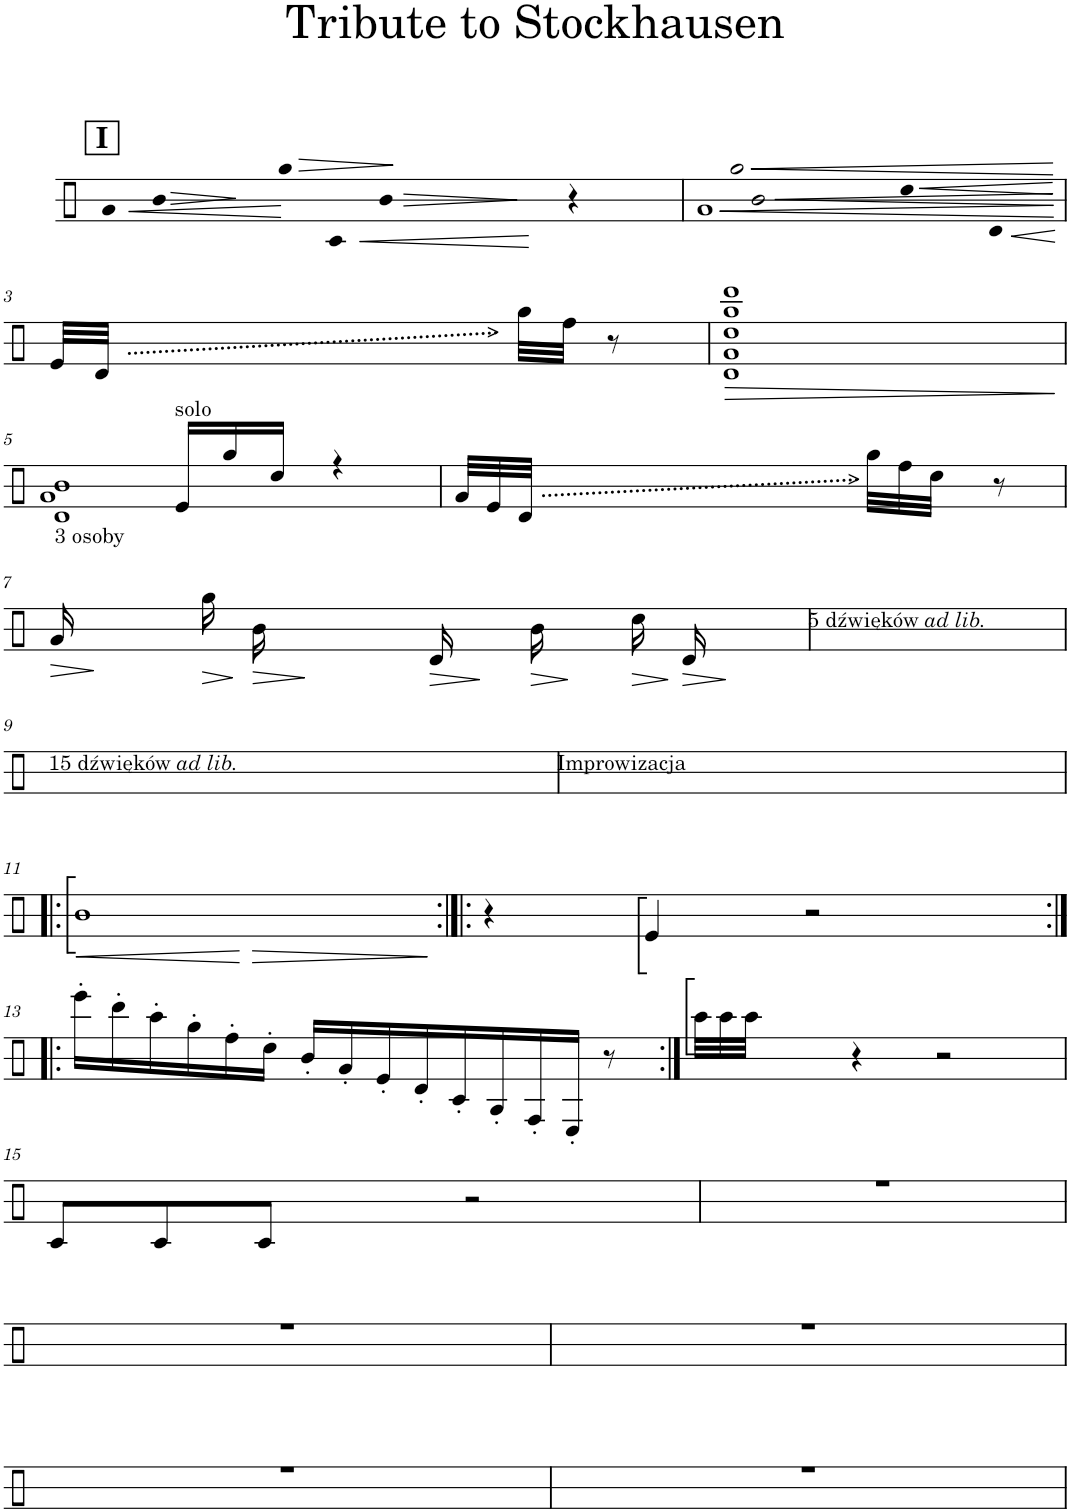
**kern	**dynam
*part1	*part1
*staff1	*staff1
*I"MobMuPlat	*
*stria3	*
*clefX	*
*k[]	*
*M4/4	*
!!LO:REH:place=s1:a:B:cj:fs=14:t=I
=1	=1
16ccKL	.
!	!LO:HP:b
8ddJ	>
!	!LO:HP:n=1:b
16ryy	] <
!	!LO:HP:n=1:b
16ggLL	[ >
16gJ	.
!	!LO:HP:n=1:b
8ddJ	] >
!	!LO:HP:b
4ryy	<
4r	] [
=2	=2
*^	*
*	*^	*
8ryy	1cc	8ryy	.
!	!	!	!LO:HP:b
16ryy	.	2gg	<
!	!	!	!LO:HP:b
2dd	.	.	<
.	.	4ee	.
!	!	!	!LO:HP:b
16ryy	.	.	<
!	!	!	!LO:HP:b
4ryy	.	.	<
!	!	!	!LO:HP:b
.	.	8a	<
*v	*v	*v	*
.	[ [ [ [
!!LO:LB:g=z
=3	=3
32b/LLL	.
32a/JJJ	.
2b	.
4cc	.
!LO:TX:b:t=>	!
32gg\LLL	.
32ff\JJJ	.
8r	.
=4	=4
!	!LO:HP:b
1a 1cc 1ee 1gg 1bb	>
.	[
!!LO:LB:g=z
=5	=5
*^	*
!LO:TX:b:t=3 osoby	!	!
2ryy	1a 1cc 1dd	.
!LO:TX:a:t=solo	!	!
16b/LL	.	.
16gg/	.	.
16ee/JJ	.	.
16ryy	.	.
4r	.	.
*v	*v	*
=6	=6
32cc/LLL	.
32b/	.
32a/JJJ	.
32b	.
8b	.
4b	.
4b	.
!LO:TX:b:t=>	!
32gg\LLL	.
32ff\	.
32ee\JJJ	.
32ryy	.
8r	.
.	]
!!LO:LB:g=z
=7	=7
!	!LO:HP:b
16cc/	>
!	!LO:HP:n=1:b
16ryy	] >
16ryy	.
!	!LO:HP:b
16gg\	>
!	!LO:HP:n=1:b
16dd\	] >
16ryy	.
8ryy	]
!	!LO:HP:b
16a/	>
16ryy	.
!	!LO:HP:n=1:b
16dd\	] >
16ryy	]
!	!LO:HP:b
16ee\	>
!	!LO:HP:n=1:b
16a/	] >
8ryy	]
=8	=8
!LO:TX:a:t=5 dźwięków	!
!LO:TX:a:i:t=ad lib.	!
1ryy	.
!!LO:LB:g=z
=9	=9
!LO:TX:a:t=15 dźwięków	!
!LO:TX:a:i:t=ad lib.	!
1ryy	.
=10	=10
!LO:TX:a:t=Improwizacja	!
1ryy	.
!!LO:LB:g=z
=11!|:	=11!|:
1dd::	.
.	]
=12:|!|:	=12:|!|:
4r	.
4b::/	.
2r	.
!!LO:LB:g=z
=13:|!|:	=13:|!|:
16ccc'\LL	.
16bb'\	.
16aa'\	.
16gg'\	.
16ff'\	.
16ee'\JJ	.
16dd'/LL	.
16cc'/	.
16b'/	.
16a'/	.
16g'/	.
16f'/	.
16e'/	.
16d'/JJ	.
8r	.
=14:|!	=14:|!
32aa::\LLL	.
32aa\	.
32aa\JJJ	.
32ryy	.
8ryy	.
4r	.
2r	.
!!LO:LB:g=z
=15	=15
8g/L	.
8g/	.
8g/J	.
8ryy	.
2r	.
=16	=16
1r	.
!!LO:LB:g=z
=17	=17
1r	.
=18	=18
1r	.
!!LO:LB:g=z
=19	=19
1r	.
=20	=20
1r	.
=	=
*-	*-
